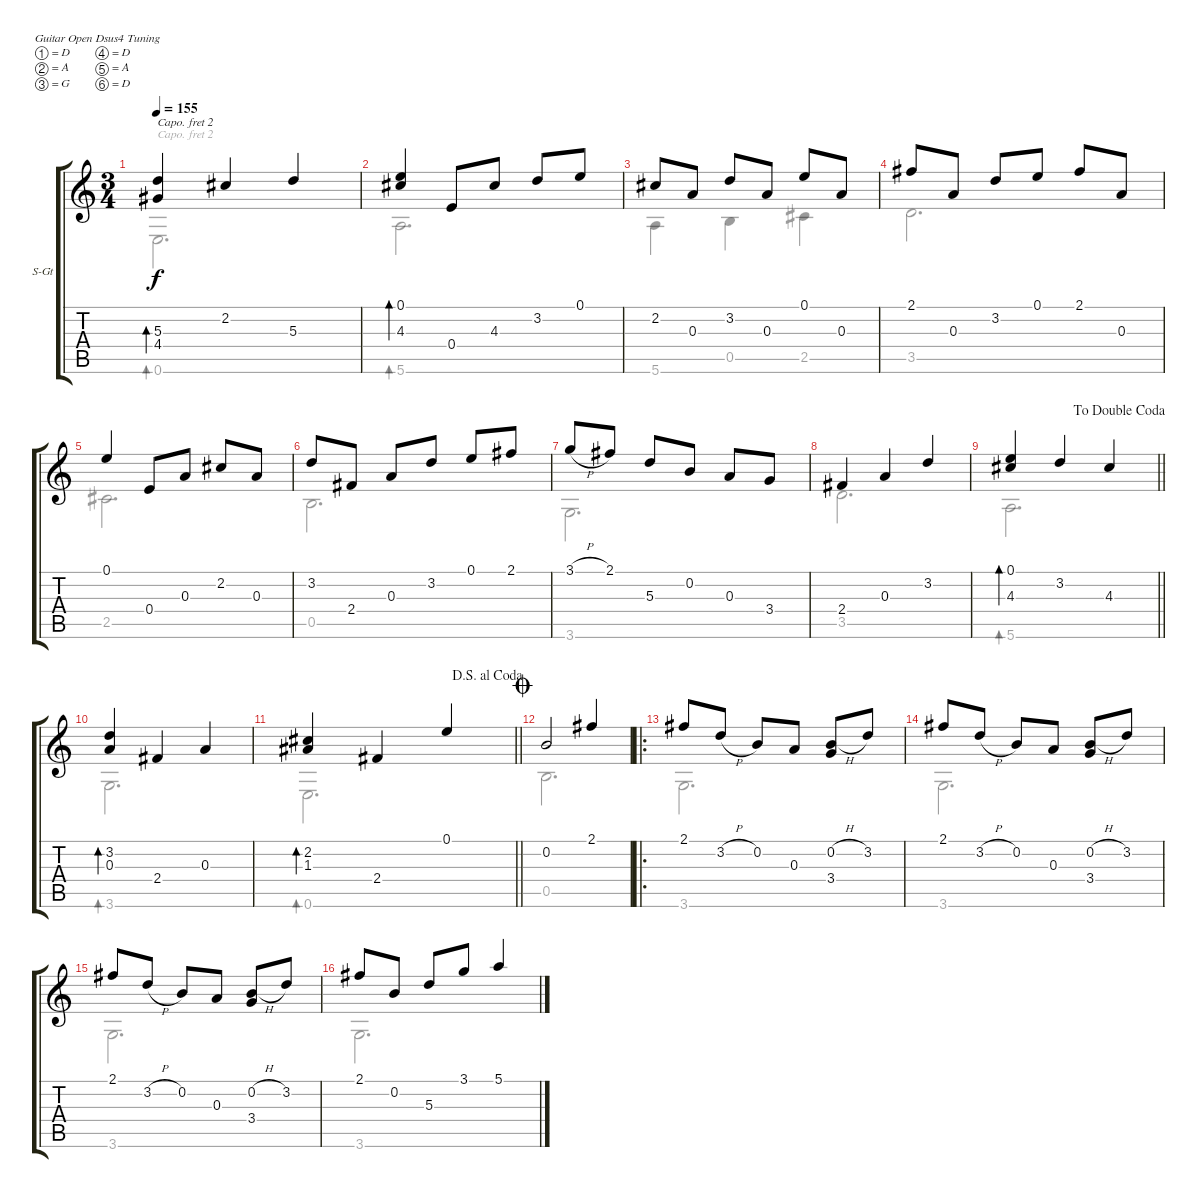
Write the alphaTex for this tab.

\bracketExtendMode groupsimilarinstruments
\firstSystemTrackNameOrientation horizontal
\otherSystemsTrackNameOrientation horizontal
\track ("Track 1" "S-Gt") {instrument acousticguitarsteel}
\staff {score tabs}
\capo 2
\tuning (D4 A3 G3 D3 A2 D2)
\voice
\ts (3 4)
\tempo 155
\clef g2
\ks c
(5.3 4.4).4{bd 184 dy f} 2.2.4 5.3.4 |
(0.1 4.3).4{bd 214} 0.4.8 4.3.8 3.2.8 0.1.8 |
2.2.8 0.3.8 3.2.8 0.3.8 0.1.8 0.3.8 |
2.1.8 0.3.8 3.2.8 0.1.8 2.1.8 0.3.8 |
0.1.4 0.4.8 0.3.8 2.2.8 0.3.8 |
3.2.8 2.4.8 0.3.8 3.2.8 0.1.8 2.1.8 |
3.1{h}.8 2.1.8 5.3.8 0.2.8 0.3.8 3.4.8 |
2.4.4 0.3.4 3.2.4 |
\section ("" "")
\jump dadoublecoda
\barLineRight lightlight
(0.1 4.3).4{bd 82} 3.2.4 4.3.4 |
(3.2 0.3).4{bd 76} 2.4.4 0.3.4 |
\section ("" "")
\jump dalsegnoalcoda
\barLineRight lightlight
(2.2 1.3).4{bd 81} 2.4.4 0.1.4 |
\jump coda
0.2.2 2.1.4 |
\ro
2.1.8 3.2{h}.8 0.2.8 0.3.8 (0.2{h} 3.4).8 3.2.8 |
2.1.8 3.2{h}.8 0.2.8 0.3.8 (0.2{h} 3.4).8 3.2.8 |
2.1.8 3.2{h}.8 0.2.8 0.3.8 (0.2{h} 3.4).8 3.2.8 |
2.1.8 0.2.8 5.3.8 3.1.8 5.1.4
\voice
\clef g2
\ottava regular
\simile none
\ks c
0.6.2{d bd 184 dy f} |
5.6.2{d bd 214} |
5.6.4 0.5.4 2.5.4 |
3.5.2{d} |
2.5.2{d} |
0.5.2{d} |
3.6.2{d} |
3.5.2{d} |
\barLineRight lightlight
5.6.2{d bd 82} |
3.6.2{d bd 76} |
\barLineRight lightlight
0.6.2{d bd 81} |
0.5.2{d} |
3.6.2{d} |
3.6.2{d} |
3.6.2{d} |
3.6.2{d}
